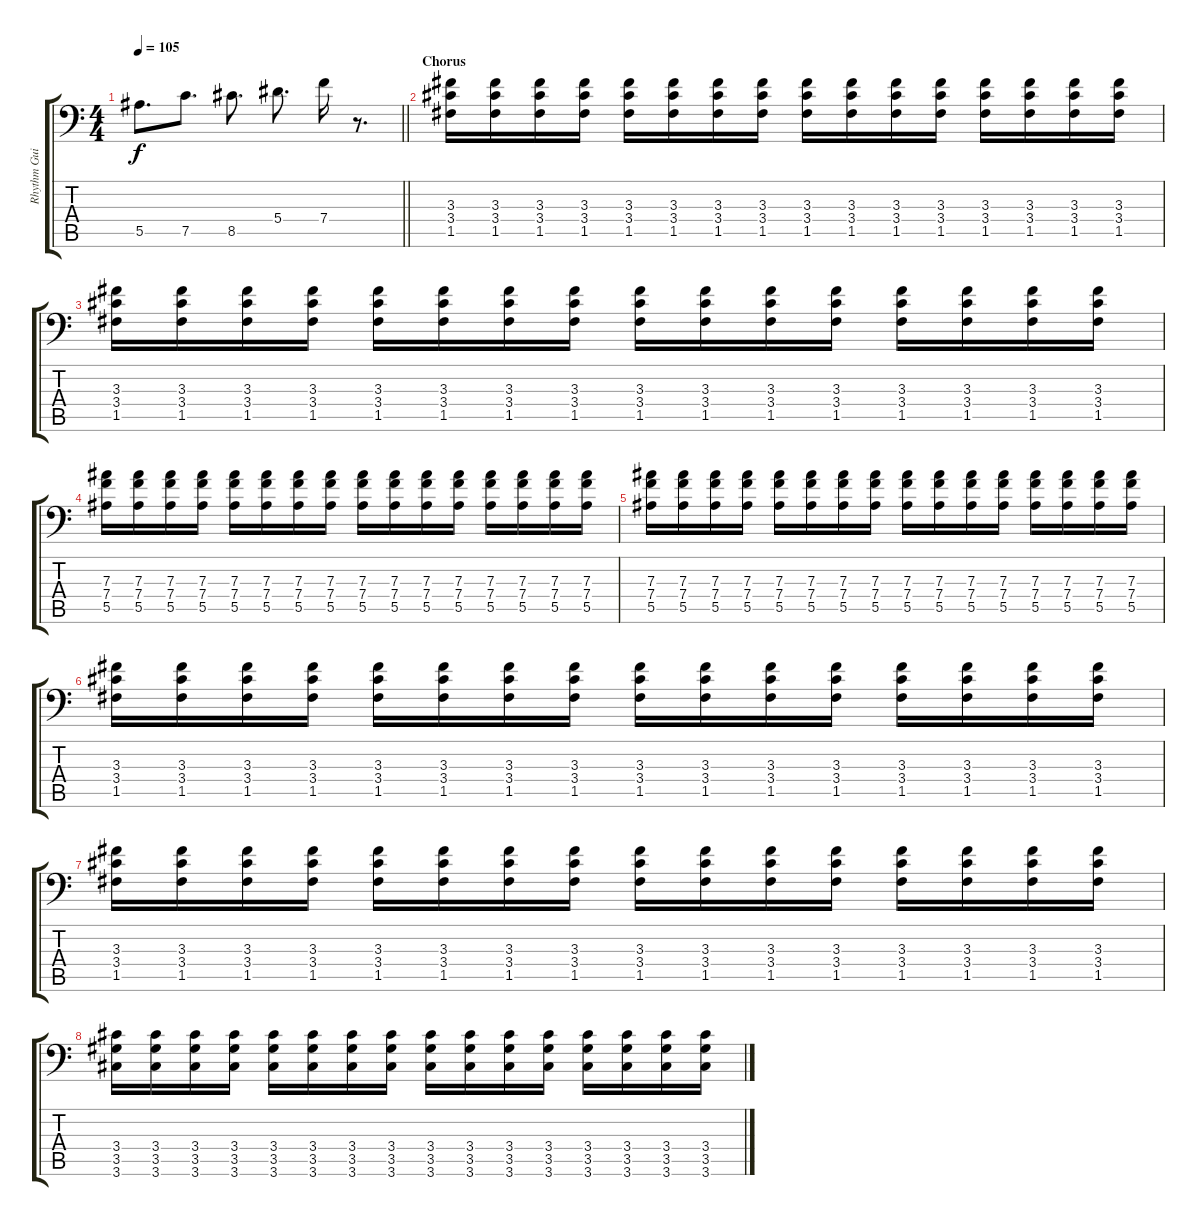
\track ("Rhythm Guitar 1" "Rhythm Gui") {instrument distortionguitar}
\staff {score tabs}
\tuning (C4 G3 Eb3 Bb2 F2 Bb1) {hide}
\ts (4 4)
\tempo 105
\clef f4
\barLineRight lightlight
\ks c
5.5.8{d dy f} 7.5.8{d} 8.5.8{d} 5.4.8{d} 7.4.16 r.8{d} |
\section ("" "Chorus")
(3.3 3.4 1.5).16 (3.3 3.4 1.5).16 (3.3 3.4 1.5).16 (3.3 3.4 1.5).16 (3.3 3.4 1.5).16 (3.3 3.4 1.5).16 (3.3 3.4 1.5).16 (3.3 3.4 1.5).16 (3.3 3.4 1.5).16 (3.3 3.4 1.5).16 (3.3 3.4 1.5).16 (3.3 3.4 1.5).16 (3.3 3.4 1.5).16 (3.3 3.4 1.5).16 (3.3 3.4 1.5).16 (3.3 3.4 1.5).16 |
(3.3 3.4 1.5).16 (3.3 3.4 1.5).16 (3.3 3.4 1.5).16 (3.3 3.4 1.5).16 (3.3 3.4 1.5).16 (3.3 3.4 1.5).16 (3.3 3.4 1.5).16 (3.3 3.4 1.5).16 (3.3 3.4 1.5).16 (3.3 3.4 1.5).16 (3.3 3.4 1.5).16 (3.3 3.4 1.5).16 (3.3 3.4 1.5).16 (3.3 3.4 1.5).16 (3.3 3.4 1.5).16 (3.3 3.4 1.5).16 |
(7.3 7.4 5.5).16 (7.3 7.4 5.5).16 (7.3 7.4 5.5).16 (7.3 7.4 5.5).16 (7.3 7.4 5.5).16 (7.3 7.4 5.5).16 (7.3 7.4 5.5).16 (7.3 7.4 5.5).16 (7.3 7.4 5.5).16 (7.3 7.4 5.5).16 (7.3 7.4 5.5).16 (7.3 7.4 5.5).16 (7.3 7.4 5.5).16 (7.3 7.4 5.5).16 (7.3 7.4 5.5).16 (7.3 7.4 5.5).16 |
(7.3 7.4 5.5).16 (7.3 7.4 5.5).16 (7.3 7.4 5.5).16 (7.3 7.4 5.5).16 (7.3 7.4 5.5).16 (7.3 7.4 5.5).16 (7.3 7.4 5.5).16 (7.3 7.4 5.5).16 (7.3 7.4 5.5).16 (7.3 7.4 5.5).16 (7.3 7.4 5.5).16 (7.3 7.4 5.5).16 (7.3 7.4 5.5).16 (7.3 7.4 5.5).16 (7.3 7.4 5.5).16 (7.3 7.4 5.5).16 |
(3.3 3.4 1.5).16 (3.3 3.4 1.5).16 (3.3 3.4 1.5).16 (3.3 3.4 1.5).16 (3.3 3.4 1.5).16 (3.3 3.4 1.5).16 (3.3 3.4 1.5).16 (3.3 3.4 1.5).16 (3.3 3.4 1.5).16 (3.3 3.4 1.5).16 (3.3 3.4 1.5).16 (3.3 3.4 1.5).16 (3.3 3.4 1.5).16 (3.3 3.4 1.5).16 (3.3 3.4 1.5).16 (3.3 3.4 1.5).16 |
(3.3 3.4 1.5).16 (3.3 3.4 1.5).16 (3.3 3.4 1.5).16 (3.3 3.4 1.5).16 (3.3 3.4 1.5).16 (3.3 3.4 1.5).16 (3.3 3.4 1.5).16 (3.3 3.4 1.5).16 (3.3 3.4 1.5).16 (3.3 3.4 1.5).16 (3.3 3.4 1.5).16 (3.3 3.4 1.5).16 (3.3 3.4 1.5).16 (3.3 3.4 1.5).16 (3.3 3.4 1.5).16 (3.3 3.4 1.5).16 |
(3.4 3.5 3.6).16 (3.4 3.5 3.6).16 (3.4 3.5 3.6).16 (3.4 3.5 3.6).16 (3.4 3.5 3.6).16 (3.4 3.5 3.6).16 (3.4 3.5 3.6).16 (3.4 3.5 3.6).16 (3.4 3.5 3.6).16 (3.4 3.5 3.6).16 (3.4 3.5 3.6).16 (3.4 3.5 3.6).16 (3.4 3.5 3.6).16 (3.4 3.5 3.6).16 (3.4 3.5 3.6).16 (3.4 3.5 3.6).16
